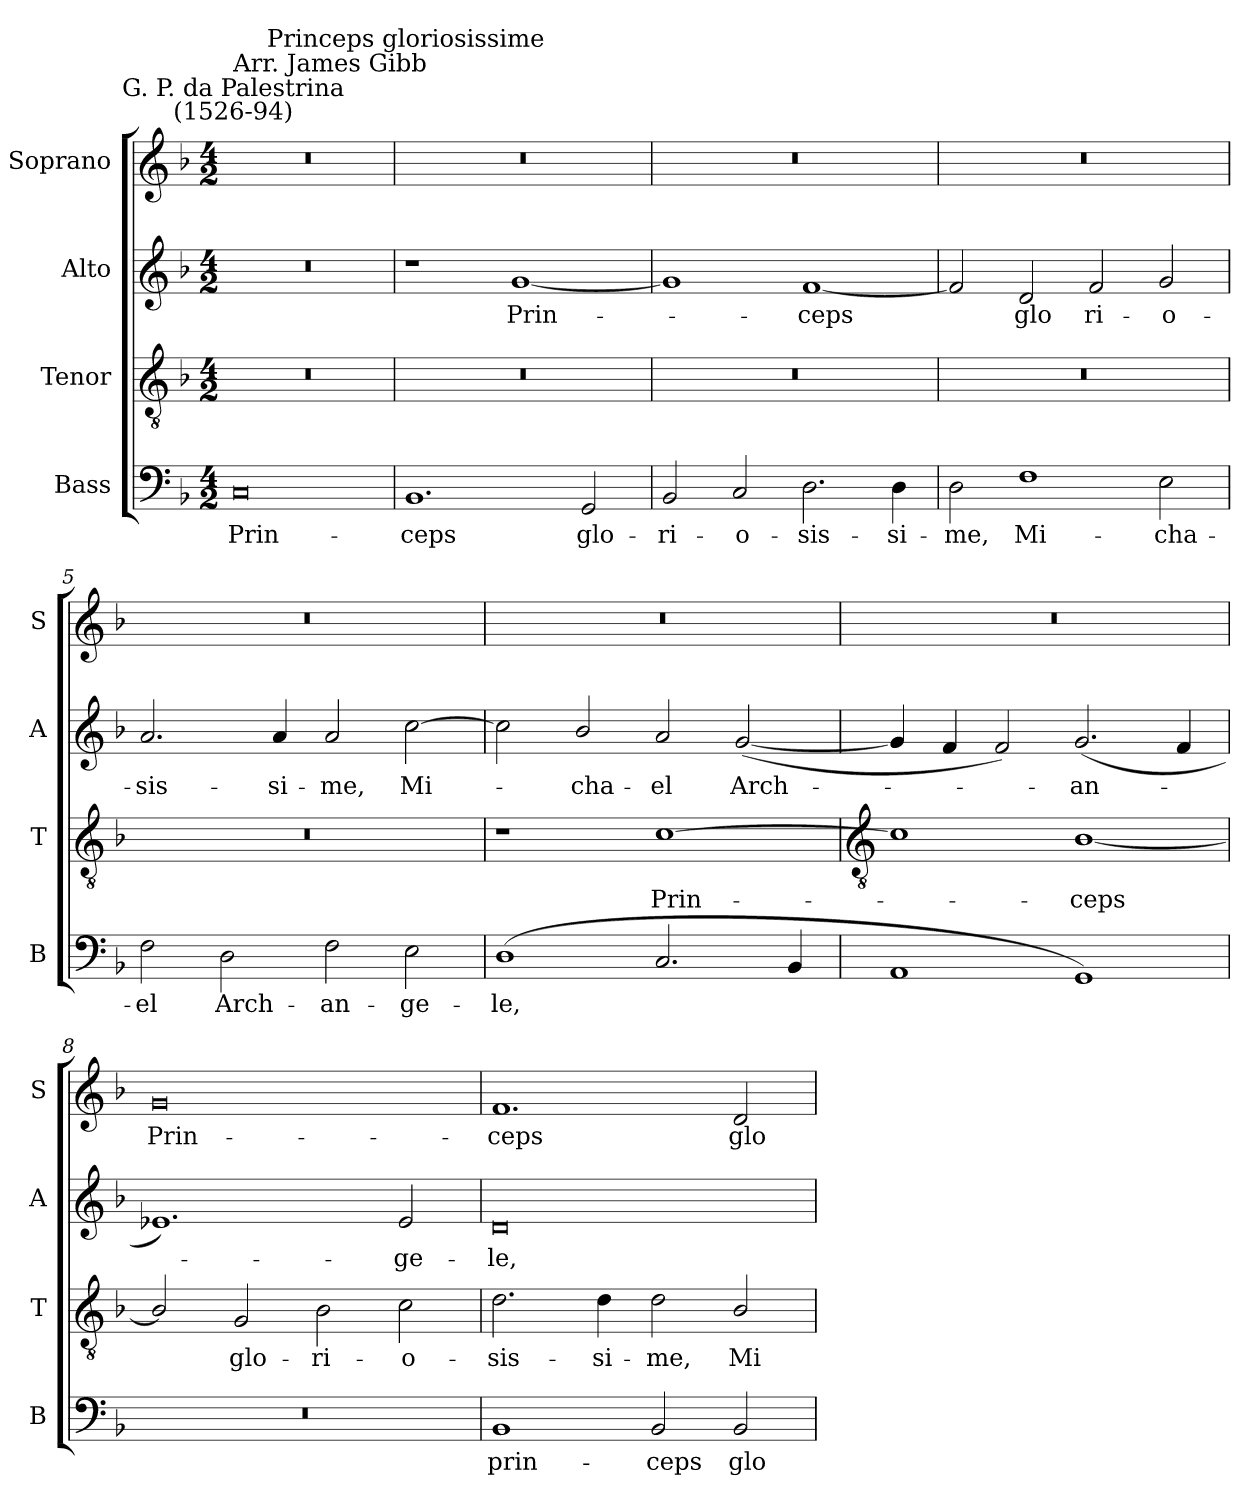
**kern	**text	**kern	**text	**kern	**text	**kern	**text
*part4	*part4	*part3	*part3	*part2	*part2	*part1	*part1
*staff4	*staff4	*staff3	*staff3	*staff2	*staff2	*staff1	*staff1
*I"Bass	*	*I"Tenor	*	*I"Alto	*	*I"Soprano	*
*I'B	*	*I'T	*	*I'A	*	*I'S	*
*clefF4	*	*clefGv2	*	*clefG2	*	*clefG2	*
*k[b-]	*	*k[b-]	*	*k[b-]	*	*k[b-]	*
*F:	*	*F:	*	*F:	*	*F:	*
*M4/2	*	*M4/2	*	*M4/2	*	*M4/2	*
=1	=1	=1	=1	=1	=1	=1	=1
!	!	!	!	!	!	!LO:TX:a:cj:t=G. P. da Palestrina\n(1526-94)	!
!	!	!	!	!	!	!LO:TX:a:t=Arr. James Gibb	!
!	!LO:LY:b	!	!	!	!	!	!
0C	Prin-	0r	.	0r	.	0r	.
=2	=2	=2	=2	=2	=2	=2	=2
!	!	!	!	!	!	!LO:TX:a:cj:t=Princeps gloriosissime	!
!	!LO:LY:b	!	!	!	!	!	!
1.BB-	-ceps	0r	.	1r	.	0r	.
!	!	!	!	!	!LO:LY:b	!	!
.	.	.	.	[1g	Prin-	.	.
!	!LO:LY:b	!	!	!	!	!	!
2GG	glo-	.	.	.	.	.	.
=3	=3	=3	=3	=3	=3	=3	=3
!	!LO:LY:b	!	!	!	!	!	!
2BB-	-ri-	0r	.	1g]	.	0r	.
!	!LO:LY:b	!	!	!	!	!	!
2C	-o-	.	.	.	.	.	.
!	!LO:LY:b	!	!	!	!LO:LY:b	!	!
2.D	-sis-	.	.	[1f	ceps	.	.
!	!LO:LY:b	!	!	!	!	!	!
4D	-si-	.	.	.	.	.	.
=4	=4	=4	=4	=4	=4	=4	=4
!	!LO:LY:b	!	!	!	!	!	!
2D	-me,	0r	.	2f]	.	0r	.
!	!LO:LY:b	!	!	!	!LO:LY:b	!	!
1F	Mi-	.	.	2d	glo	.	.
!	!	!	!	!	!LO:LY:b	!	!
.	.	.	.	2f	ri-	.	.
!	!LO:LY:b	!	!	!	!LO:LY:b	!	!
2E	-cha-	.	.	2g	-o-	.	.
=5	=5	=5	=5	=5	=5	=5	=5
!	!LO:LY:b	!	!	!	!LO:LY:b	!	!
2F	-el	0r	.	2.a	-sis-	0r	.
!	!LO:LY:b	!	!	!	!	!	!
2D	Arch-	.	.	.	.	.	.
!	!	!	!	!	!LO:LY:b	!	!
.	.	.	.	4a	-si-	.	.
!	!LO:LY:b	!	!	!	!LO:LY:b	!	!
2F	-an-	.	.	2a	-me,	.	.
!	!LO:LY:b	!	!	!	!LO:LY:b	!	!
2E	-ge-	.	.	[2cc	Mi-	.	.
=6	=6	=6	=6	=6	=6	=6	=6
!	!LO:LY:b	!	!	!	!	!	!
(<1D	-le,	1r	.	2cc]	.	0r	.
!	!	!	!	!	!LO:LY:b	!	!
.	.	.	.	2b-/	cha-	.	.
!	!	!	!LO:LY:b	!	!LO:LY:b	!	!
2.C	.	[1c	Prin-	2a	-el	.	.
!	!	!	!	!	!LO:LY:b	!	!
.	.	.	.	(<[2g	Arch-	.	.
4BB-	.	.	.	.	.	.	.
!!LO:LB:g=z
=7	=7	=7	=7	=7	=7	=7	=7
*	*	*clefGv2	*	*	*	*	*
1AA	.	1c]	.	4g]	.	0r	.
.	.	.	.	4f	.	.	.
.	.	.	.	2f)	.	.	.
!	!	!	!LO:LY:b	!	!LO:LY:b	!	!
1GG)	.	[1B-/	ceps	(<2.g	an-	.	.
.	.	.	.	4f	.	.	.
=8	=8	=8	=8	=8	=8	=8	=8
!	!	!	!	!	!	!	!LO:LY:b
0r	.	2B-/]	.	1.e-X)	.	0g	Prin-
!	!	!	!LO:LY:b	!	!	!	!
.	.	2G	glo-	.	.	.	.
!	!	!	!LO:LY:b	!	!	!	!
.	.	2B-	-ri-	.	.	.	.
!	!	!	!LO:LY:b	!	!LO:LY:b	!	!
.	.	2c	-o-	2e-	ge-	.	.
=9	=9	=9	=9	=9	=9	=9	=9
!	!LO:LY:b	!	!LO:LY:b	!	!LO:LY:b	!	!LO:LY:b
1BB-	prin-	2.d	-sis-	0d	-le,	1.f	-ceps
!	!	!	!LO:LY:b	!	!	!	!
.	.	4d	-si-	.	.	.	.
!	!LO:LY:b	!	!LO:LY:b	!	!	!	!
2BB-	-ceps	2d	-me,	.	.	.	.
!	!LO:LY:b	!	!LO:LY:b	!	!	!	!LO:LY:b
2BB-	glo-	2B-/	Mi-	.	.	2d	glo-
=	=	=	=	=	=	=	=
*-	*-	*-	*-	*-	*-	*-	*-
